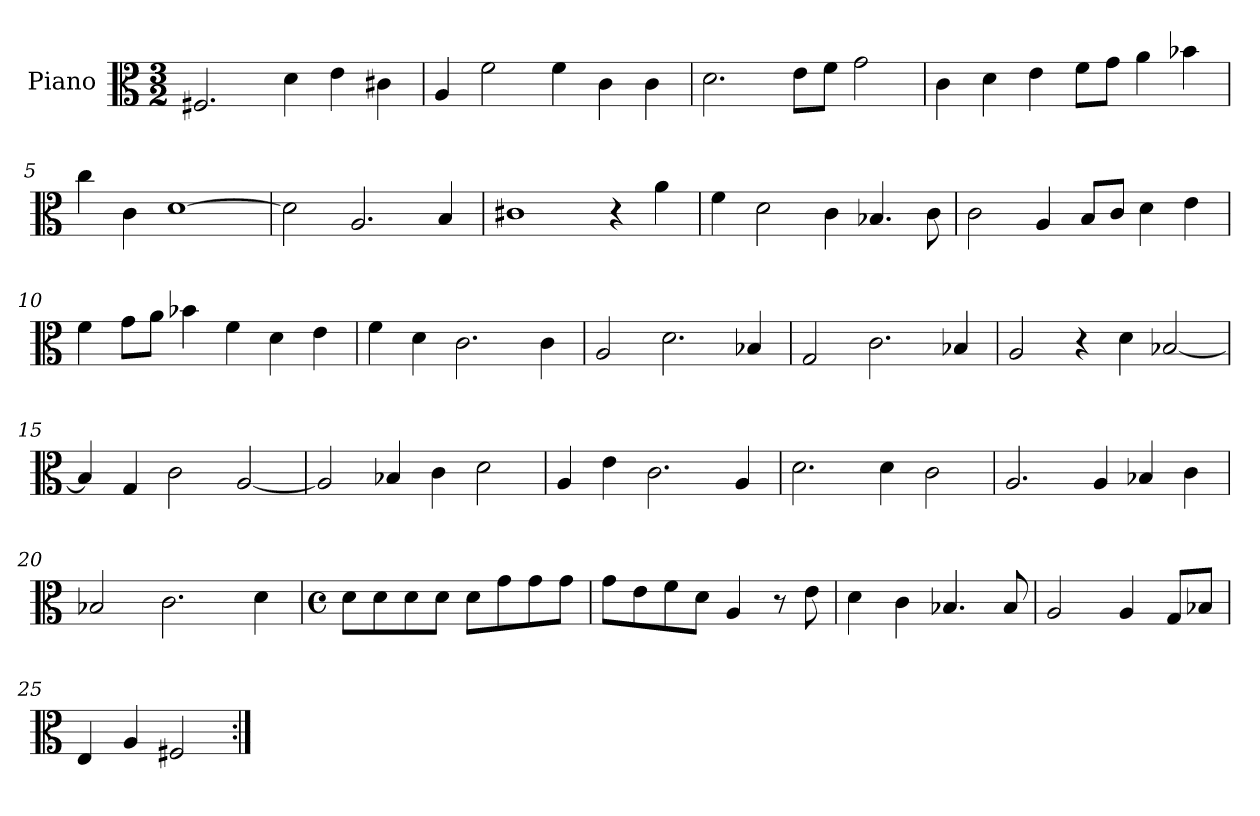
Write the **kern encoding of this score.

**kern
*part1
*staff1
*I"Piano
*I'Pno.
*clefC3
*k[]
*M3/2
=1
2.F#X/
4d\
4e\
4c#X\
=2
4A/
2f\
4f\
4c\
4c\
=3
2.d\
8e\L
8f\J
2g\
=4
4c\
4d\
4e\
8f\L
8g\J
4a\
4b-X\
=5
4cc\
4c\
[1d
=6
2d\]
2.A/
4B/
=7
1c#X
4r
4a\
!!LO:LB:g=z
=8
4f\
2d\
4c\
4.B-X/
8c\
=9
2c\
4A/
8B/L
8c/J
4d\
4e\
=10
4f\
8g\L
8a\J
4b-X\
4f\
4d\
4e\
=11
4f\
4d\
2.c\
4c\
=12
2A/
2.d\
4B-X/
=13
2G/
2.c\
4B-X/
=14
2A/
4r
4d\
[2B-X/
!!LO:LB:g=z
=15
4B-/]
4G/
2c\
[2A/
=16
2A/]
4B-X/
4c\
2d\
=17
4A/
4e\
2.c\
4A/
=18
2.d\
4d\
2c\
=19
2.A/
4A/
4B-X/
4c\
=20
2B-X/
2.c\
4d\
=21
*M4/4
*met(c)
8d\L
8d\
8d\
8d\J
8d\L
8g\
8g\
8g\J
!!LO:LB:g=z
=22
8g\L
8e\
8f\
8d\J
4A/
8r
8e\
=23
4d\
4c\
4.B-X/
8B-/
=24
2A/
4A/
8G/L
8B-X/J
=25
4E/
4A/
2F#X/
=:|!
*-
